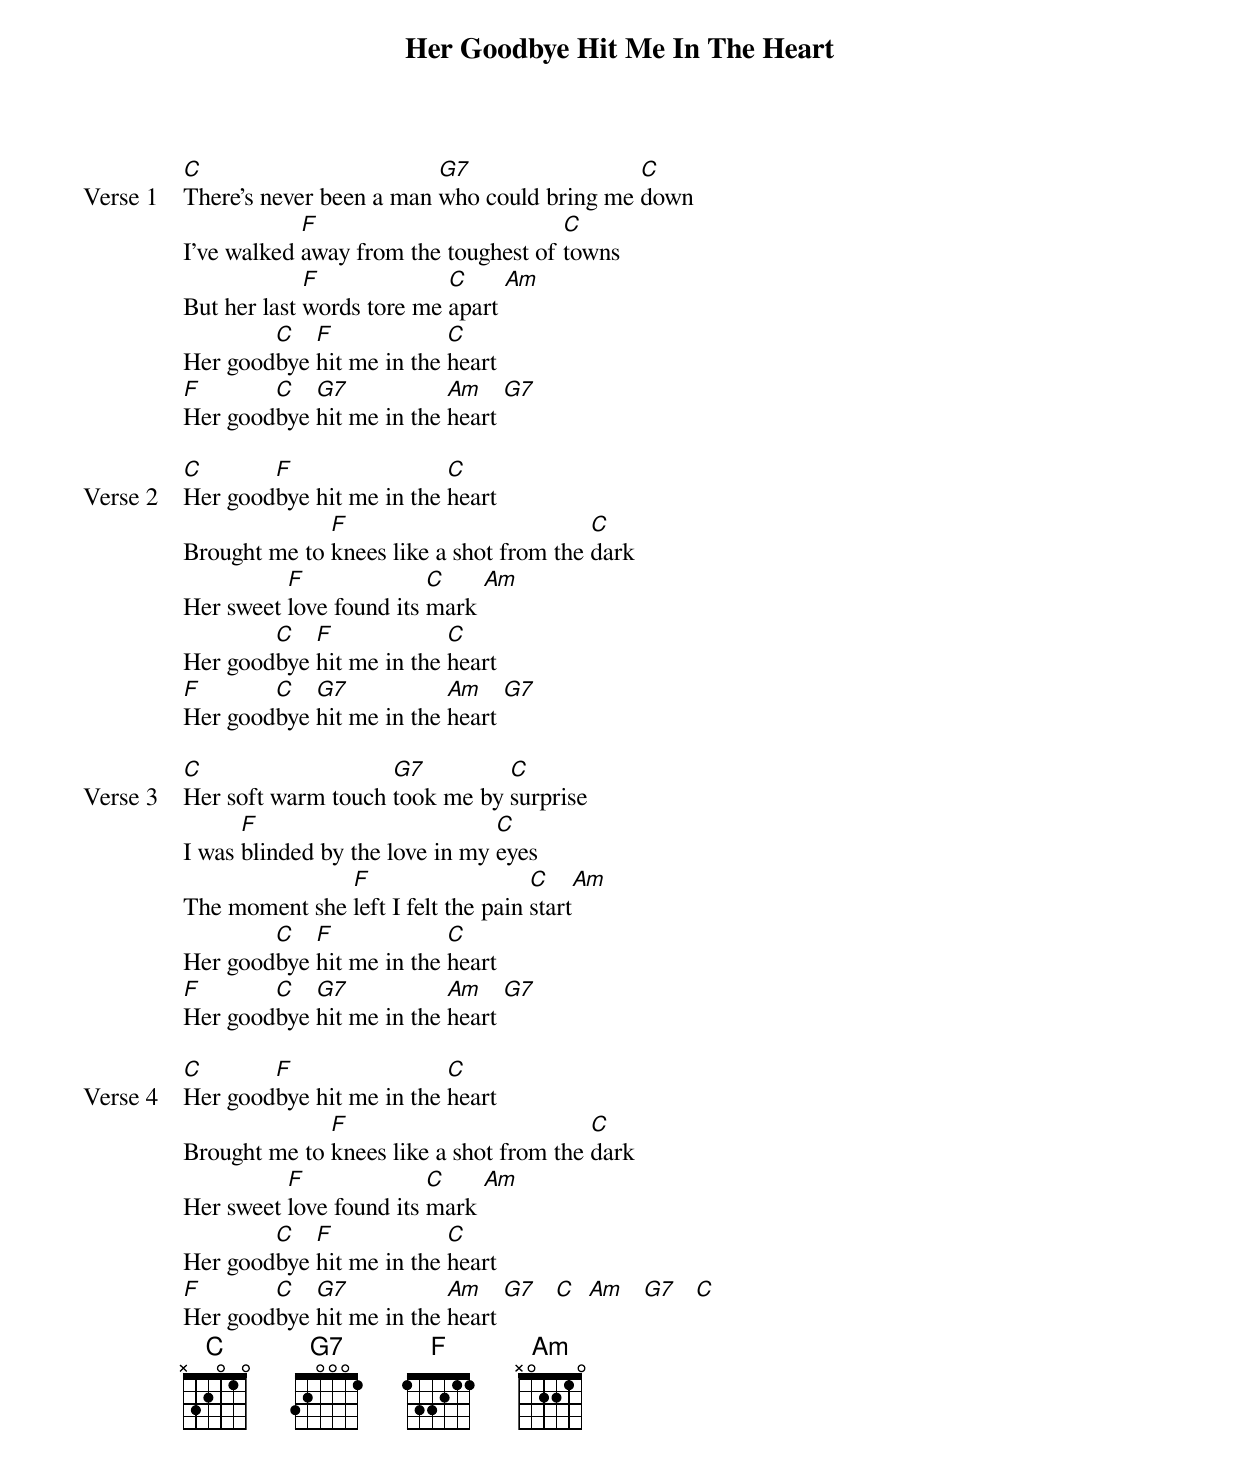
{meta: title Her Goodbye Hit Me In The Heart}
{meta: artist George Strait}
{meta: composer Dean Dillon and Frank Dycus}

{start_of_verse: Verse 1}
[C]There's never been a man [G7]who could bring me [C]down
I've walked [F]away from the toughest of [C]towns
But her last [F]words tore me [C]apart [Am]
Her good[C]bye [F]hit me in the [C]heart
[F]Her good[C]bye [G7]hit me in the [Am]heart [G7]
{end_of_verse}

{start_of_verse: Verse 2}
[C]Her good[F]bye hit me in the [C]heart
Brought me to [F]knees like a shot from the [C]dark
Her sweet [F]love found its [C]mark [Am]
Her good[C]bye [F]hit me in the [C]heart
[F]Her good[C]bye [G7]hit me in the [Am]heart [G7]
{end_of_verse}

{start_of_verse: Verse 3}
[C]Her soft warm touch [G7]took me by [C]surprise
I was [F]blinded by the love in my [C]eyes
The moment she [F]left I felt the pain [C]start[Am]
Her good[C]bye [F]hit me in the [C]heart
[F]Her good[C]bye [G7]hit me in the [Am]heart [G7]
{end_of_verse}

{start_of_verse: Verse 4}
[C]Her good[F]bye hit me in the [C]heart
Brought me to [F]knees like a shot from the [C]dark
Her sweet [F]love found its [C]mark [Am]
Her good[C]bye [F]hit me in the [C]heart
[F]Her good[C]bye [G7]hit me in the [Am]heart [G7]   [C]  [Am]   [G7]   [C]
{end_of_verse}
